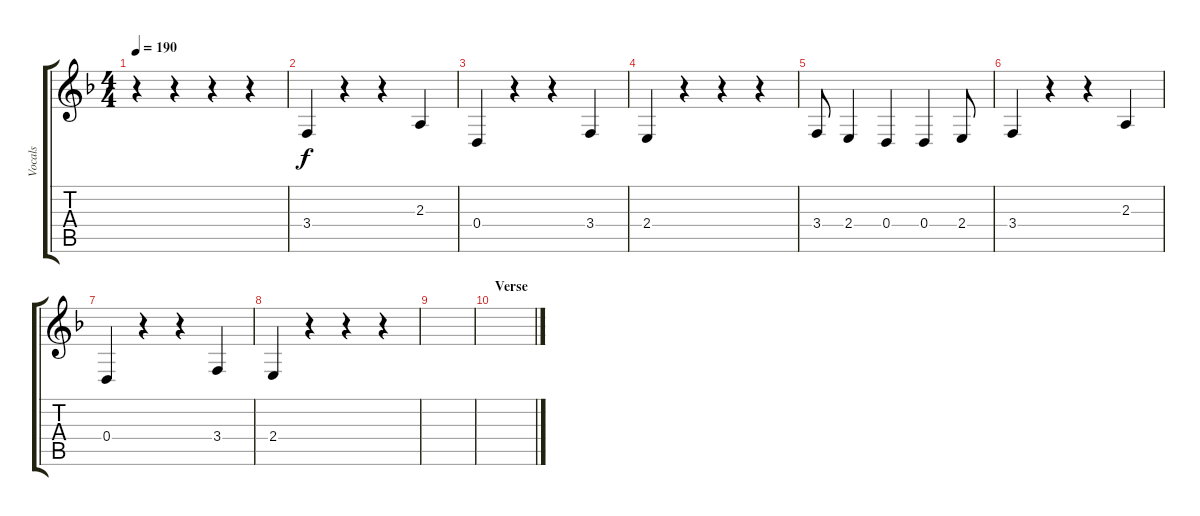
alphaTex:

\track ("Vocals" "Vocals") {instrument baritonesax}
\staff {score tabs}
\tuning (E4 B3 G3 D3 A2 E2) {hide}
\ts (4 4)
\tempo 190
\clef g2
\ks f
r.4{dy f instrument baritonesax} r.4 r.4 r.4 |
3.4.4 r.4 r.4 2.3.4 |
0.4.4 r.4 r.4 3.4.4 |
2.4.4 r.4 r.4 r.4 |
3.4.8 2.4.4 0.4.4 0.4.4 2.4.8 |
3.4.4 r.4 r.4 2.3.4 |
0.4.4 r.4 r.4 3.4.4 |
2.4.4 r.4 r.4 r.4 |
|
\section ("" "Verse")
